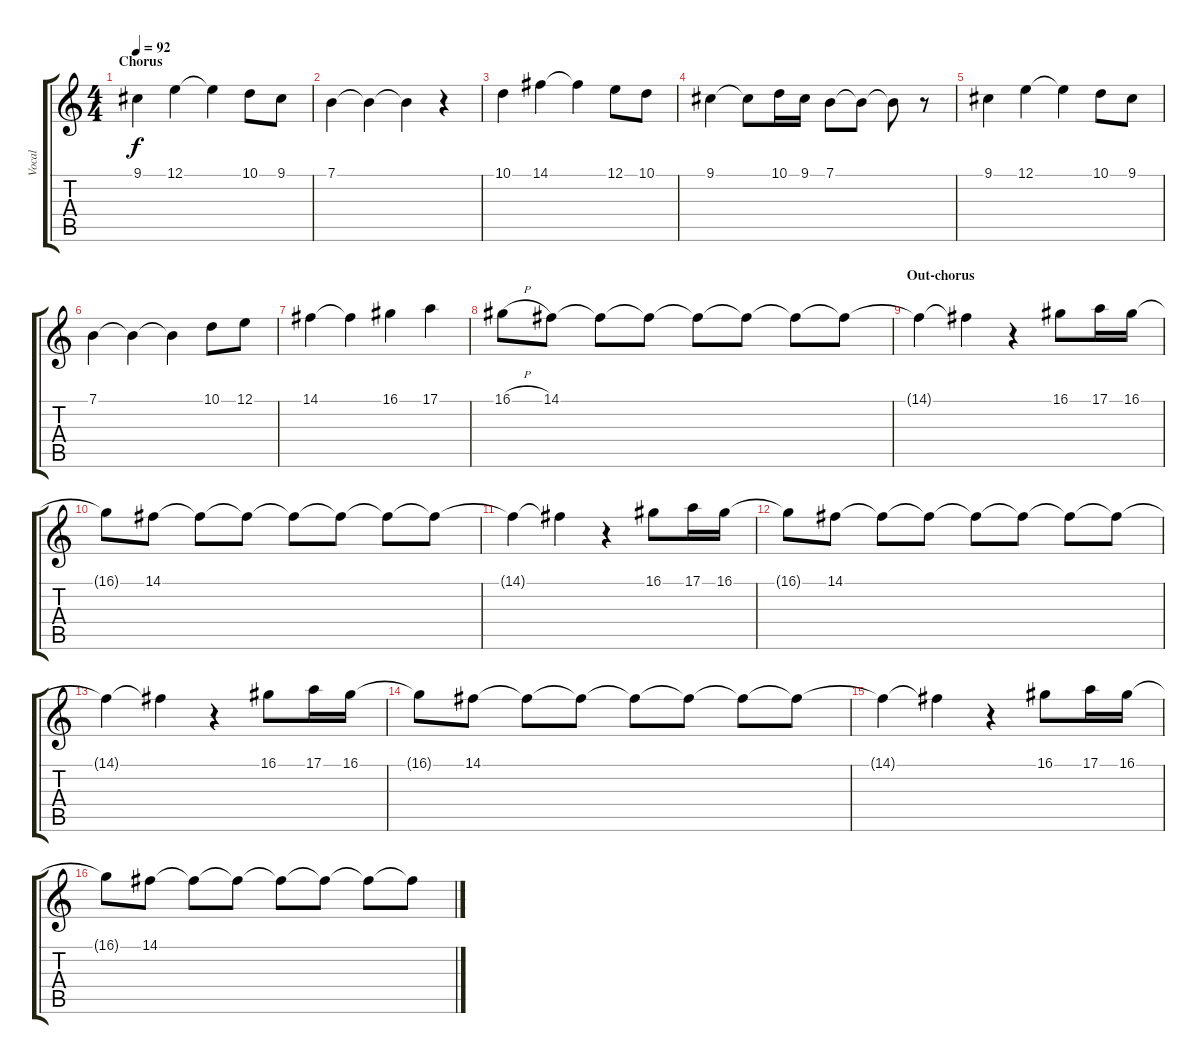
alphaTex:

\track ("Vocal" "Vocal") {instrument baritonesax}
\staff {score tabs}
\tuning (E4 B3 G3 D3 A2 E2) {hide}
\ts (4 4)
\section ("" "Chorus")
\tempo 92
\clef g2
\ks c
9.1.4{dy f} 12.1.4 12.1{t}.4 10.1.8 9.1.8 |
7.1.4 7.1{t}.4 7.1{t}.4 r.4 |
10.1.4 14.1.4 14.1{t}.4 12.1.8 10.1.8 |
9.1.4 9.1{t}.8 10.1.16 9.1.16 7.1.8 7.1{t}.8 7.1{t}.8 r.8 |
9.1.4 12.1.4 12.1{t}.4 10.1.8 9.1.8 |
7.1.4 7.1{t}.4 7.1{t}.4 10.1.8 12.1.8 |
14.1.4 14.1{t}.4 16.1.4 17.1.4 |
16.1{h}.8 14.1.8 14.1{t}.8 14.1{t}.8 14.1{t}.8 14.1{t}.8 14.1{t}.8 14.1{t}.8 |
\section ("" "Out-chorus")
14.1{t}.4 14.1{t}.4 r.4 16.1.8 17.1.16 16.1.16 |
16.1{t}.8 14.1.8 14.1{t}.8 14.1{t}.8 14.1{t}.8 14.1{t}.8 14.1{t}.8 14.1{t}.8 |
14.1{t}.4 14.1{t}.4 r.4 16.1.8 17.1.16 16.1.16 |
16.1{t}.8 14.1.8 14.1{t}.8 14.1{t}.8 14.1{t}.8 14.1{t}.8 14.1{t}.8 14.1{t}.8 |
14.1{t}.4 14.1{t}.4 r.4 16.1.8 17.1.16 16.1.16 |
16.1{t}.8 14.1.8 14.1{t}.8 14.1{t}.8 14.1{t}.8 14.1{t}.8 14.1{t}.8 14.1{t}.8 |
14.1{t}.4 14.1{t}.4 r.4 16.1.8 17.1.16 16.1.16 |
16.1{t}.8 14.1.8 14.1{t}.8 14.1{t}.8 14.1{t}.8 14.1{t}.8 14.1{t}.8 14.1{t}.8
